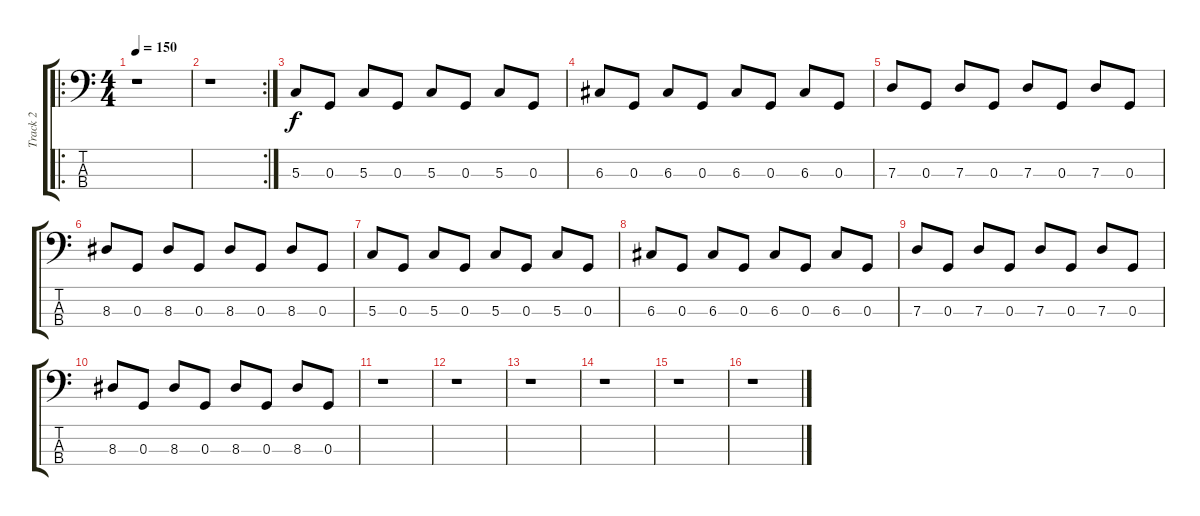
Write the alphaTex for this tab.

\track ("Track 2" "Track 2") {instrument electricbassfinger}
\staff {score tabs}
\tuning (F2 C2 G1 C1) {hide}
\ro
\ts (4 4)
\tempo 150
\clef f4
\ks c
r.1{dy f} |
\rc 2
r.1 |
5.3.8 0.3.8 5.3.8 0.3.8 5.3.8 0.3.8 5.3.8 0.3.8 |
6.3.8 0.3.8 6.3.8 0.3.8 6.3.8 0.3.8 6.3.8 0.3.8 |
7.3.8 0.3.8 7.3.8 0.3.8 7.3.8 0.3.8 7.3.8 0.3.8 |
8.3.8 0.3.8 8.3.8 0.3.8 8.3.8 0.3.8 8.3.8 0.3.8 |
5.3.8 0.3.8 5.3.8 0.3.8 5.3.8 0.3.8 5.3.8 0.3.8 |
6.3.8 0.3.8 6.3.8 0.3.8 6.3.8 0.3.8 6.3.8 0.3.8 |
7.3.8 0.3.8 7.3.8 0.3.8 7.3.8 0.3.8 7.3.8 0.3.8 |
8.3.8 0.3.8 8.3.8 0.3.8 8.3.8 0.3.8 8.3.8 0.3.8 |
r.1 |
r.1 |
r.1 |
r.1 |
r.1 |
r.1
